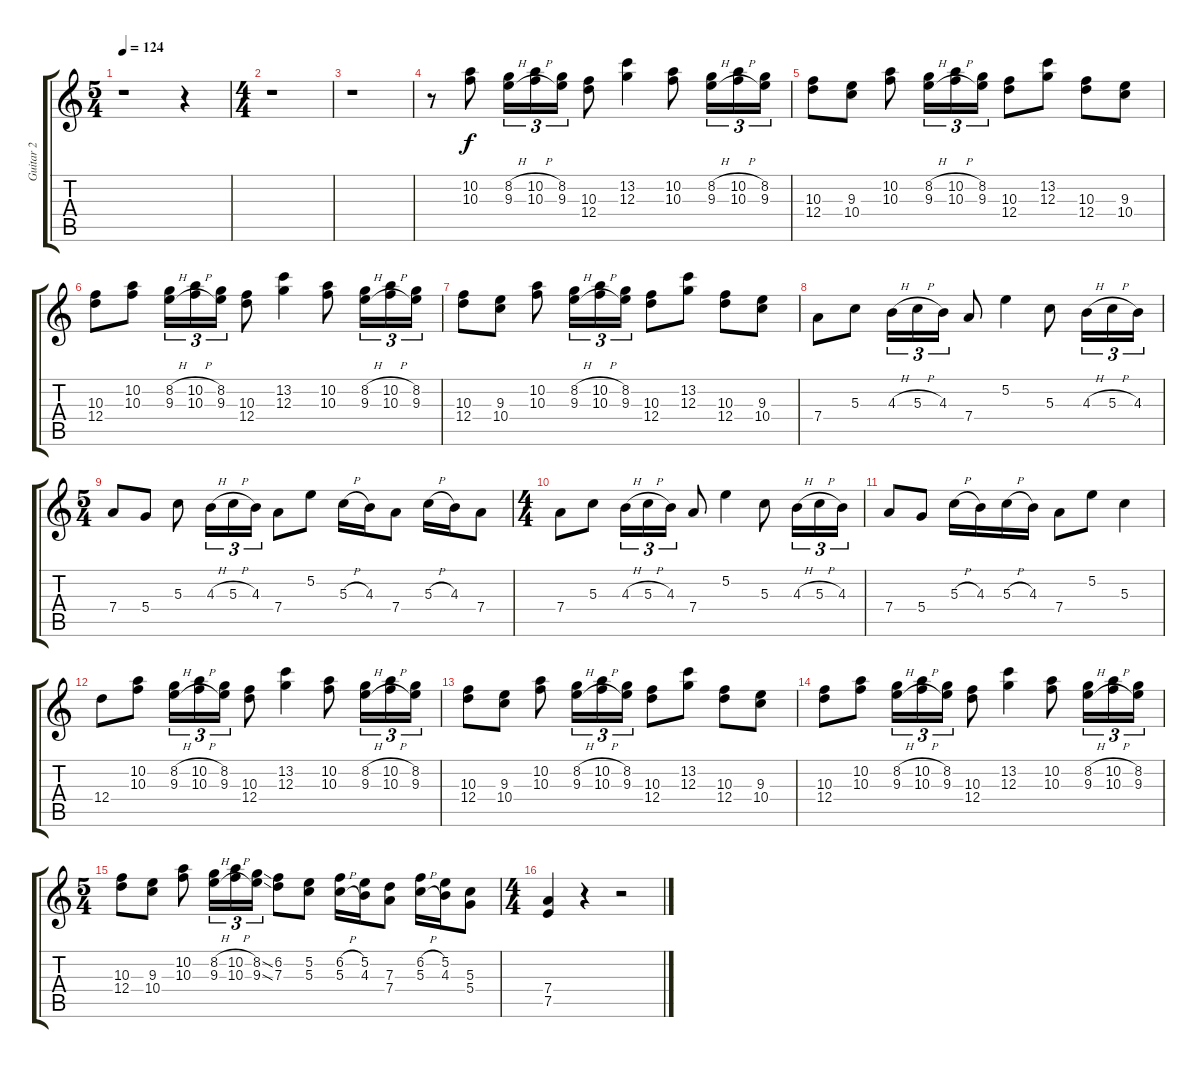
\track ("Guitar 2" "Guitar 2") {instrument distortionguitar}
\staff {score tabs}
\tuning (E4 B3 G3 D3 A2 E2) {hide}
\ts (5 4)
\tempo 124
\clef g2
\ks c
r.1{dy f} r.4 |
\ts (4 4)
r.1 |
r.1 |
r.8 (10.2 10.3).8 (8.2{h} 9.3{h}).16{tu (3 2)} (10.2{h} 10.3{h}).16{tu (3 2)} (8.2 9.3).16{tu (3 2)} (10.3 12.4).8 (13.2 12.3).4 (10.2 10.3).8 (8.2{h} 9.3{h}).16{tu (3 2)} (10.2{h} 10.3{h}).16{tu (3 2)} (8.2 9.3).16{tu (3 2)} |
(10.3 12.4).8 (9.3 10.4).8 (10.2 10.3).8 (8.2{h} 9.3{h}).16{tu (3 2)} (10.2{h} 10.3{h}).16{tu (3 2)} (8.2 9.3).16{tu (3 2)} (10.3 12.4).8 (13.2 12.3).8 (10.3 12.4).8 (9.3 10.4).8 |
(10.3 12.4).8 (10.2 10.3).8 (8.2{h} 9.3{h}).16{tu (3 2)} (10.2{h} 10.3{h}).16{tu (3 2)} (8.2 9.3).16{tu (3 2)} (10.3 12.4).8 (13.2 12.3).4 (10.2 10.3).8 (8.2{h} 9.3{h}).16{tu (3 2)} (10.2{h} 10.3{h}).16{tu (3 2)} (8.2 9.3).16{tu (3 2)} |
(10.3 12.4).8 (9.3 10.4).8 (10.2 10.3).8 (8.2{h} 9.3{h}).16{tu (3 2)} (10.2{h} 10.3{h}).16{tu (3 2)} (8.2 9.3).16{tu (3 2)} (10.3 12.4).8 (13.2 12.3).8 (10.3 12.4).8 (9.3 10.4).8 |
7.4.8 5.3.8 4.3{h}.16{tu (3 2)} 5.3{h}.16{tu (3 2)} 4.3.16{tu (3 2)} 7.4.8 5.2.4 5.3.8 4.3{h}.16{tu (3 2)} 5.3{h}.16{tu (3 2)} 4.3.16{tu (3 2)} |
\ts (5 4)
7.4.8 5.4.8 5.3.8 4.3{h}.16{tu (3 2)} 5.3{h}.16{tu (3 2)} 4.3.16{tu (3 2)} 7.4.8 5.2.8 5.3{h}.16 4.3.16 7.4.8 5.3{h}.16 4.3.16 7.4.8 |
\ts (4 4)
7.4.8 5.3.8 4.3{h}.16{tu (3 2)} 5.3{h}.16{tu (3 2)} 4.3.16{tu (3 2)} 7.4.8 5.2.4 5.3.8 4.3{h}.16{tu (3 2)} 5.3{h}.16{tu (3 2)} 4.3.16{tu (3 2)} |
7.4.8 5.4.8 5.3{h}.16 4.3.16 5.3{h}.16 4.3.16 7.4.8 5.2.8 5.3.4 |
12.4.8 (10.2 10.3).8 (8.2{h} 9.3{h}).16{tu (3 2)} (10.2{h} 10.3{h}).16{tu (3 2)} (8.2 9.3).16{tu (3 2)} (10.3 12.4).8 (13.2 12.3).4 (10.2 10.3).8 (8.2{h} 9.3{h}).16{tu (3 2)} (10.2{h} 10.3{h}).16{tu (3 2)} (8.2 9.3).16{tu (3 2)} |
(10.3 12.4).8 (9.3 10.4).8 (10.2 10.3).8 (8.2{h} 9.3{h}).16{tu (3 2)} (10.2{h} 10.3{h}).16{tu (3 2)} (8.2 9.3).16{tu (3 2)} (10.3 12.4).8 (13.2 12.3).8 (10.3 12.4).8 (9.3 10.4).8 |
(10.3 12.4).8 (10.2 10.3).8 (8.2{h} 9.3{h}).16{tu (3 2)} (10.2{h} 10.3{h}).16{tu (3 2)} (8.2 9.3).16{tu (3 2)} (10.3 12.4).8 (13.2 12.3).4 (10.2 10.3).8 (8.2{h} 9.3{h}).16{tu (3 2)} (10.2{h} 10.3{h}).16{tu (3 2)} (8.2 9.3).16{tu (3 2)} |
\ts (5 4)
(10.3 12.4).8 (9.3 10.4).8 (10.2 10.3).8 (8.2{h} 9.3{h}).16{tu (3 2)} (10.2{h} 10.3{h}).16{tu (3 2)} (8.2{ss} 9.3{ss}).16{tu (3 2)} (6.2 7.3).8 (5.2 5.3).8 (6.2{h} 5.3{h}).16 (5.2 4.3).16 (7.3 7.4).8 (6.2{h} 5.3{h}).16 (5.2 4.3).16 (5.3 5.4).8 |
\ts (4 4)
(7.4 7.5).4 r.4 r.2
